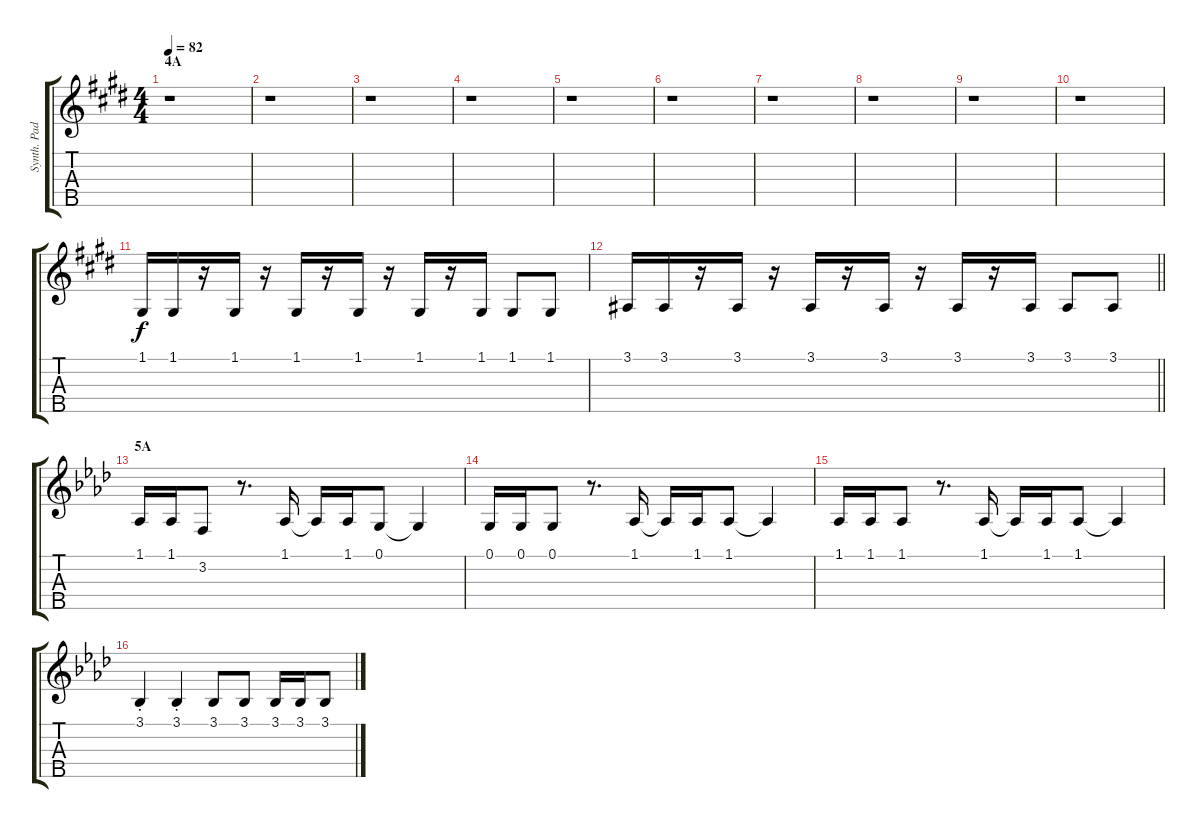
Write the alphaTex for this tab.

\track ("Synth. Pad IV" "Synth. Pad") {instrument lead1square}
\staff {score tabs}
\tuning (G3 D3 A2 E2 B1) {hide}
\ts (4 4)
\section ("" "4A")
\tempo 82
\clef g2
\ks e
r.1{dy f} |
r.1 |
r.1 |
r.1 |
r.1 |
r.1 |
r.1 |
r.1 |
r.1 |
r.1 |
1.1.16 1.1.16 r.16 1.1.16 r.16 1.1.16 r.16 1.1.16 r.16 1.1.16 r.16 1.1.16 1.1.8 1.1.8 |
\barLineRight lightlight
3.1.16 3.1.16 r.16 3.1.16 r.16 3.1.16 r.16 3.1.16 r.16 3.1.16 r.16 3.1.16 3.1.8 3.1.8 |
\section ("" "5A")
\ks ab
1.1.16 1.1.16 3.2.8 r.8{d} 1.1.16 1.1{t}.16 1.1.16 0.1.8 0.1{t}.4 |
0.1.16 0.1.16 0.1.8 r.8{d} 1.1.16 1.1{t}.16 1.1.16 1.1.8 1.1{t}.4 |
1.1.16 1.1.16 1.1.8 r.8{d} 1.1.16 1.1{t}.16 1.1.16 1.1.8 1.1{t}.4 |
3.1{st}.4 3.1{st}.4 3.1.8 3.1.8 3.1.16 3.1.16 3.1.8
